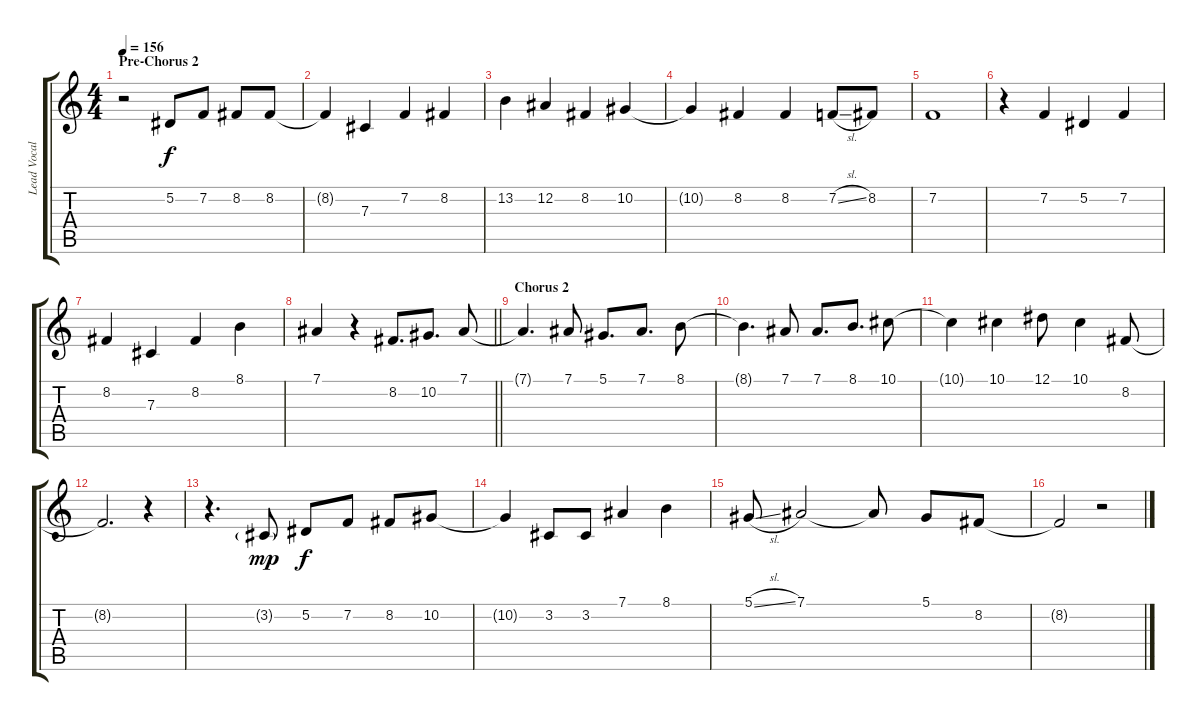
\track ("Lead Vocals" "Lead Vocal") {instrument trumpet}
\staff {score tabs}
\tuning (Eb4 Bb3 Gb3 Db3 Ab2 Eb2) {hide}
\ts (4 4)
\section ("" "Pre-Chorus 2")
\tempo 156
\clef g2
\ks c
r.2{dy f} 5.2.8 7.2.8 8.2.8 8.2.8 |
8.2{t}.4 7.3.4 7.2.4 8.2.4 |
13.2.4 12.2.4 8.2.4 10.2.4 |
10.2{t}.4 8.2.4 8.2.4 7.2{sl}.8 8.2.8 |
7.2.1 |
r.4 7.2.4 5.2.4 7.2.4 |
8.2.4 7.3.4 8.2.4 8.1.4 |
\barLineRight lightlight
7.1.4 r.4 8.2.8{d} 10.2.8{d} 7.1.8 |
\section ("" "Chorus 2")
7.1{t}.4{d} 7.1.8 5.1.8{d} 7.1.8{d} 8.1.8 |
8.1{t}.4{d} 7.1.8 7.1.8{d} 8.1.8{d} 10.1.8 |
10.1{t}.4 10.1.4 12.1.8 10.1.4 8.2.8 |
8.2{t}.2{d} r.4 |
r.4{d} 3.2{g}.8{dy mp} 5.2.8{dy f} 7.2.8 8.2.8 10.2.8 |
10.2{t}.4 3.2.8 3.2.8 7.1.4 8.1.4 |
5.1{sl}.8 7.1.2 7.1{t}.8 5.1.8 8.2.8 |
8.2{t}.2 r.2
